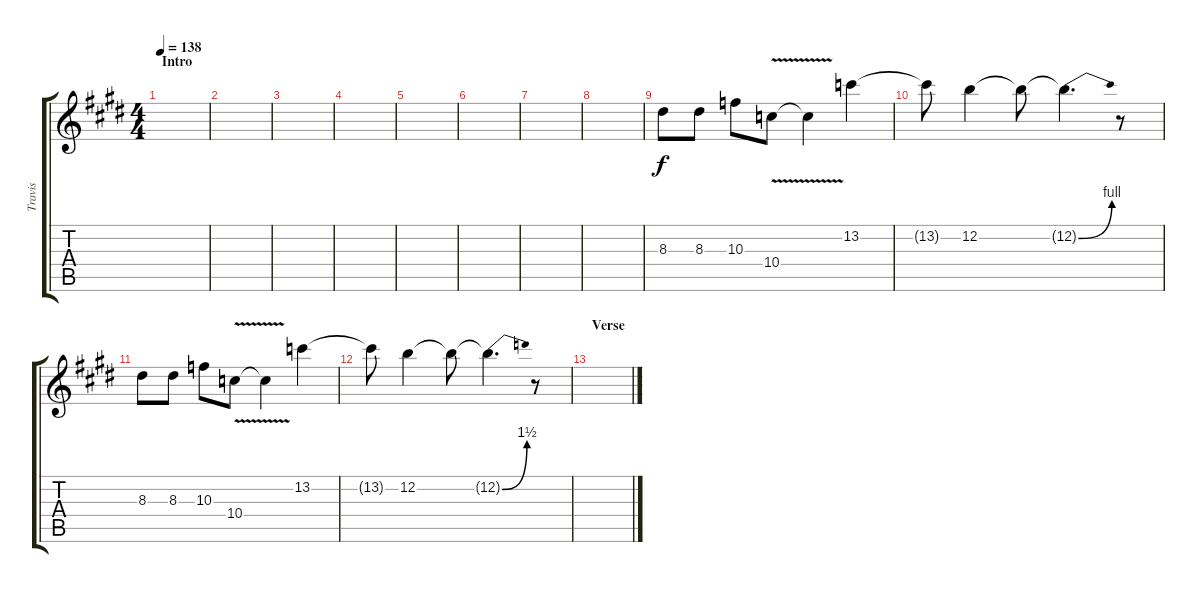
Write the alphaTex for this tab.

\track ("Travis" "Travis") {instrument distortionguitar}
\staff {score tabs}
\tuning (E4 B3 G3 D3 A2 E2) {hide}
\ts (4 4)
\section ("" "Intro")
\tempo 138
\clef g2
\ks c#minor
|
|
|
|
|
|
|
|
8.3.8 8.3.8 10.3.8 10.4{v}.8 10.4{v t}.4 13.2.4 |
13.2{t}.8 12.2.4 12.2{t}.8 12.2{be (bend 0 0 60 4) t}.4{d} r.8 |
8.3.8 8.3.8 10.3.8 10.4{v}.8 10.4{v t}.4 13.2.4 |
13.2{t}.8 12.2.4 12.2{t}.8 12.2{be (bend 0 0 60 6) t}.4{d} r.8 |
\section ("" "Verse")
